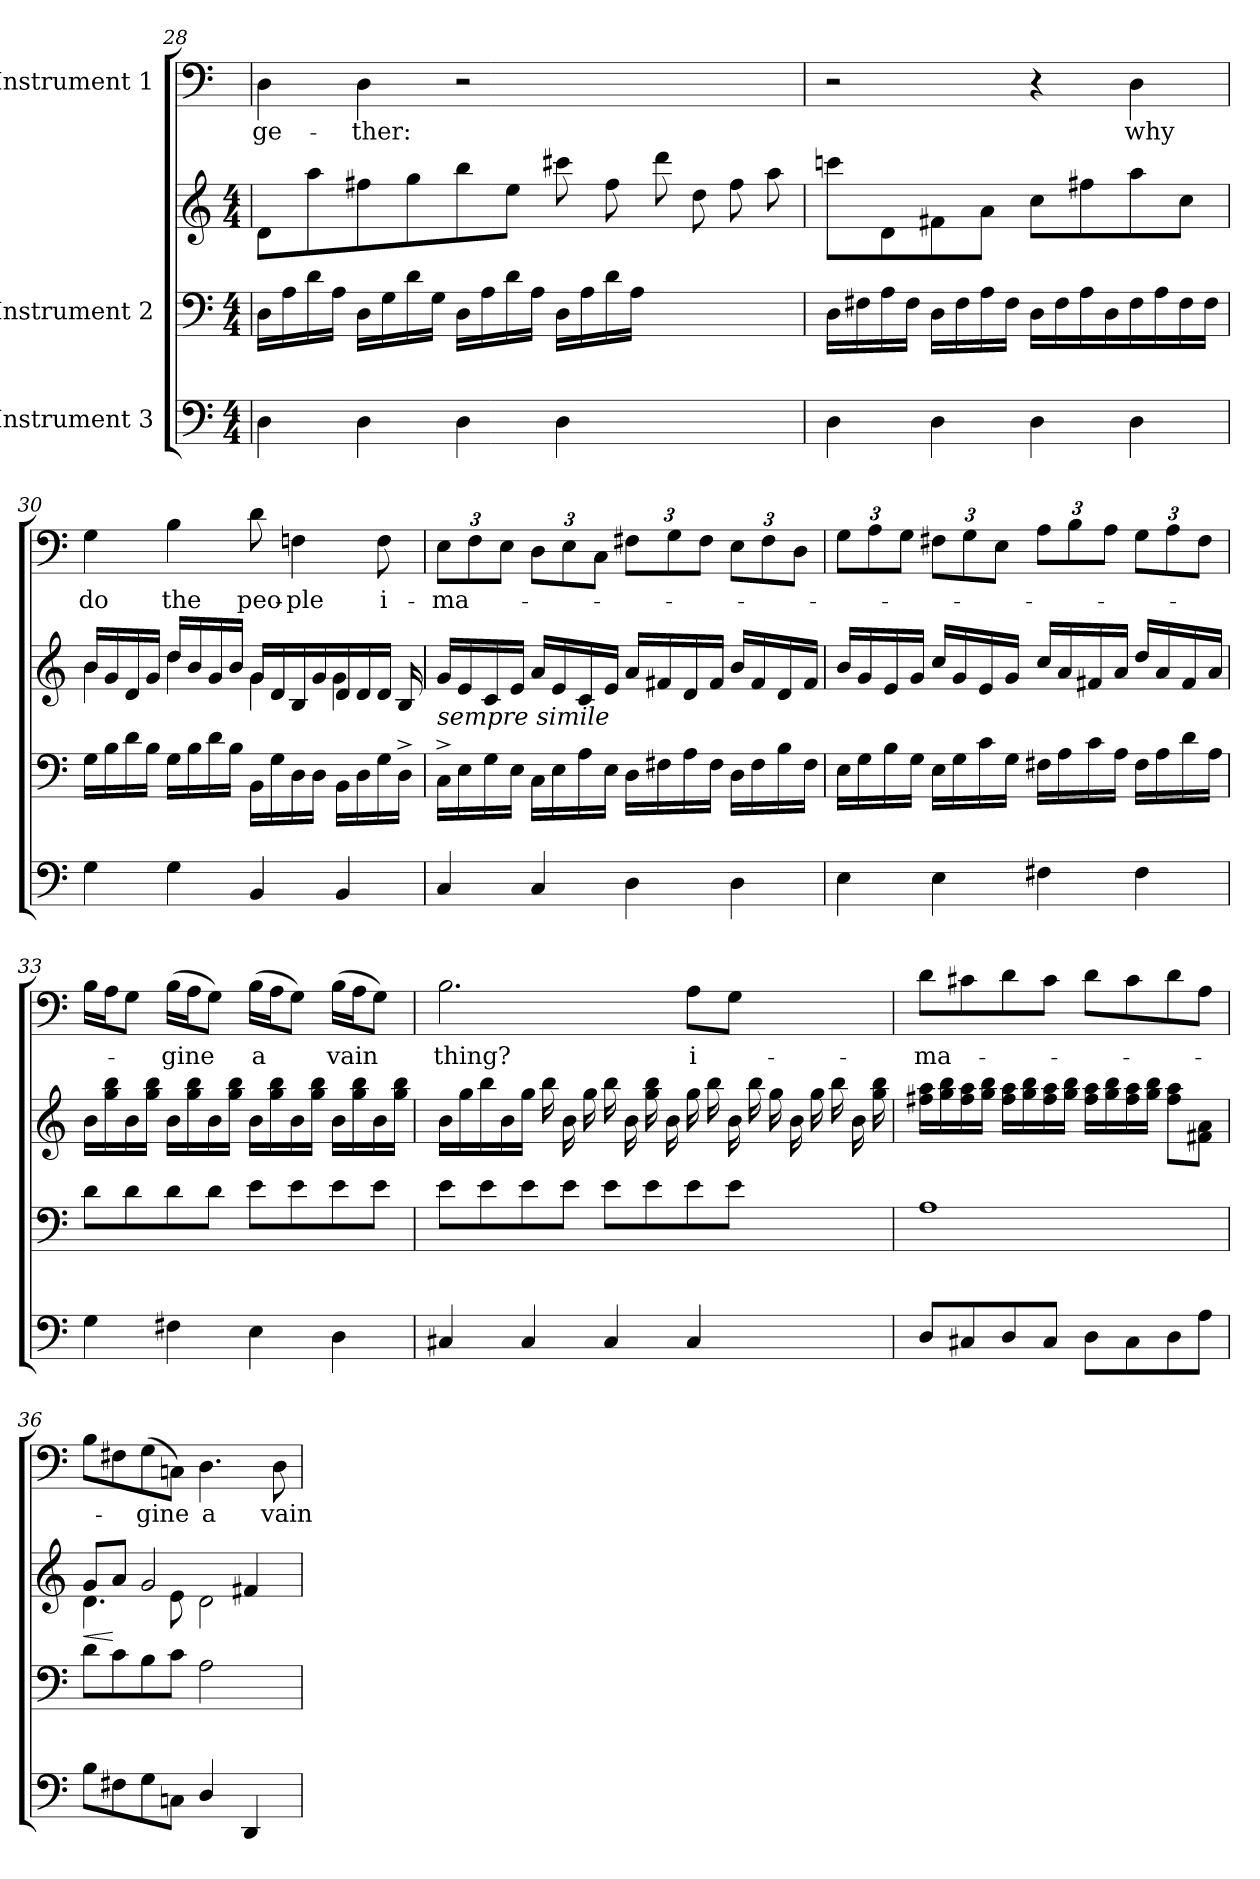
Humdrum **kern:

**kern	**kern	**kern	**dynam	**kern	**text
*part3	*part2	*part2	*part2	*part1	*part1
*staff4	*staff3	*staff2	*staff2/3	*staff1	*staff1
*I"Instrument 3	*I"Instrument 2	*	*	*I"Instrument 1	*
*clefF4	*clefF4	*clefG2	*	*clefF4	*
*M4/4	*M4/4	*M4/4	*	*	*
=28	=28	=28	=28!	=28!	=28!
!	!	!	!	!	!LO:LY:b:cj
4D\	16D\L	8d\L	.	4D\	-ge-
.	16A\	.	.	.	.
.	16d\	8aa\	.	.	.
.	16A\J	.	.	.	.
!	!	!	!	!	!LO:LY:b:cj
4D\	16D\L	8ff#X\	.	4D\	-ther:
.	16G\	.	.	.	.
.	16d\	8gg\	.	.	.
.	16G\J	.	.	.	.
4D\	16D\L	8bb\	.	2r	.
.	16A\	.	.	.	.
.	16d\	8ee\J	.	.	.
.	16A\J	.	.	.	.
4D\	16D\L	8ccc#X\L	.	.	.
.	16A\	.	.	.	.
.	16d\	8ff#\L	.	.	.
.	16A\J	.	.	.	.
2ryy	2ryy	8ddd\J	.	2ryy	.
.	.	8dd\L	.	.	.
.	.	8ff#\	.	.	.
.	.	8aa\J	.	.	.
!!LO:LB:g=z
=29	=29	=29	=29!	=29!	=29!
4D\	16D\L	8cccn\L	.	2r	.
.	16F#X\	.	.	.	.
.	16A\	8d\	.	.	.
.	16F#\J	.	.	.	.
4D\	16D\L	8f#X\	.	.	.
.	16F#\	.	.	.	.
.	16A\	8a\J	.	.	.
.	16F#\J	.	.	.	.
4D\	16D\L	8cc\L	.	4r	.
.	16F#\	.	.	.	.
.	16A\	8ff#X\	.	.	.
.	16D\L	.	.	.	.
!	!	!	!	!	!LO:LY:b:cj
4D\	16F#\J	8aa\	.	4D\	why
.	16A\	.	.	.	.
.	16F#\	8cc\J	.	.	.
.	16F#\J	.	.	.	.
=30	=30	=30	=30!	=30!	=30!
*	*	*^	*	*	*
!	!	!	!	!	!	!LO:LY:b:cj
4G\	16G\L	16b/L	4b\	.	4G\	do
.	16B\	16g/	.	.	.	.
.	16d\	16d/	.	.	.	.
.	16B\J	16g/J	.	.	.	.
!	!	!	!	!	!	!LO:LY:b:cj
4G\	16G\L	16dd/L	4dd\	.	4B\	the
.	16B\	16b/	.	.	.	.
.	16d\	16g/	.	.	.	.
.	16B\J	16b/J	.	.	.	.
!	!	!	!	!	!	!LO:LY:b
4BB/	16BB\L	16g/L	4g\	.	8d\	peo-
.	16G\	16d/	.	.	.	.
!	!	!	!	!	!	!LO:LY:b:rj
.	16D\	16B/	.	.	4Fn\	-ple
.	16D\J	16g/L	.	.	.	.
4BB/	16BB\L	16d/J	4g\	.	.	.
.	16D\	16d/	.	.	.	.
!	!	!	!	!	!	!LO:LY:b:cj
.	16G\	16d/J	.	.	8F\	i-
.	16D^>\J	16B/L	.	.	.	.
=31	=31	=31	=31	=31!	=31!	=31!
*	*^	*	*	*	*	*
!	!	!	!LO:TX:b:i:t=sempre simile	!	!	!	!
!	!	!	!	!	!	!	!LO:LY:b:cj
4C/	2ryy	16C^<\L	16g/L	2ryy	.	12E\L	-ma-
.	.	16E\	16e/	.	.	.	.
.	.	.	.	.	.	12F\	.
.	.	16G\	16c/	.	.	.	.
.	.	.	.	.	.	12E\J	.
.	.	16E\J	16e/J	.	.	.	.
4C/	.	16C\L	16a/L	.	.	12D\L	.
.	.	16E\	16e/	.	.	.	.
.	.	.	.	.	.	12E\	.
.	.	16A\	16c/	.	.	.	.
.	.	.	.	.	.	12C\J	.
.	.	16E\J	16e/J	.	.	.	.
*	*	*	*	*	*	*Xbrackettup	*
4D\	16D\L	4ryy	4ryy	16a/L	.	12F#X\L	.
.	16F#X\	.	.	16f#X/	.	.	.
.	.	.	.	.	.	12G\	.
.	16A\	.	.	16d/	.	.	.
.	.	.	.	.	.	12F#\J	.
.	16F#\J	.	.	16f#/J	.	.	.
*	*	*	*	*	*	*brackettup	*
4D\	4ryy	16D\L	16b/L	4ryy	.	12E\L	.
.	.	16F#\	16f#/	.	.	.	.
.	.	.	.	.	.	12F#\	.
.	.	16B\	16d/	.	.	.	.
.	.	.	.	.	.	12D\J	.
.	.	16F#\J	16f#/J	.	.	.	.
=32	=32	=32	=32	=32	=32!	=32!	=32!
4E\	4ryy	16E\L	16b/L	4ryy	.	12G\L	.
.	.	16G\	16g/	.	.	.	.
.	.	.	.	.	.	12A\	.
.	.	16B\	16e/	.	.	.	.
.	.	.	.	.	.	12G\J	.
.	.	16G\J	16g/J	.	.	.	.
4E\	16E\L	2ryy	2ryy	16cc/L	.	12F#X\L	.
.	16G\	.	.	16g/	.	.	.
.	.	.	.	.	.	12G\	.
.	16c\	.	.	16e/	.	.	.
.	.	.	.	.	.	12E\J	.
.	16G\J	.	.	16g/J	.	.	.
4F#X\	16F#X\L	.	.	16cc/L	.	12A\L	.
.	16A\	.	.	16a/	.	.	.
.	.	.	.	.	.	12B\	.
.	16c\	.	.	16f#X/	.	.	.
.	.	.	.	.	.	12A\J	.
.	16A\J	.	.	16a/J	.	.	.
4F#\	4ryy	16F#\L	16dd/L	4ryy	.	12G\L	.
.	.	16A\	16a/	.	.	.	.
.	.	.	.	.	.	12A>\	.
.	.	16d\	16f#/	.	.	.	.
.	.	.	.	.	.	12F#\J	.
.	.	16A\J	16a/J	.	.	.	.
*	*	*	*v	*v	*	*	*
!!LO:PB:g=z
=33	=33	=33	=33	=33!	=33!	=33!
*	*v	*v	*	*	*	*
4G\	8d\L	16b\L	.	16B\L	.
.	.	16gg\ 16bb\	.	16A\	.
.	8d\	16b\	.	8G\J	.
.	.	16bb\ 16gg\J	.	.	.
!	!	!	!	!	!LO:LY:b:cj
4F#X\	8d\	16b\L	.	(>16B\L	-gine
.	.	16bb\ 16gg\	.	16A\	.
.	8d\J	16b\	.	8G\J)	.
.	.	16bb\ 16gg\J	.	.	.
!	!	!	!	!	!LO:LY:b:cj
4E\	8e\L	16b\L	.	(>16B\L	a
.	.	16bb\ 16gg\	.	16A\	.
.	8e\	16b\	.	8G\J)	.
.	.	16bb\ 16gg\J	.	.	.
!	!	!	!	!	!LO:LY:b:cj
4D\	8e\	16b\L	.	(>16B\L	vain
.	.	16gg\ 16bb\	.	16A\	.
.	8e\J	16b\	.	8G\J)	.
.	.	16bb\ 16gg\J	.	.	.
=34	=34	=34	=34!	=34!	=34!
!	!	!	!	!	!LO:LY:b:cj
4C#X/	8e\L	16b\L	.	2.B\	thing?
.	.	16gg\	.	.	.
.	8e\	16bb\	.	.	.
.	.	16b\	.	.	.
4C#/	8e\	16gg\J	.	.	.
.	.	16bb\L	.	.	.
.	8e\J	16b\L	.	.	.
.	.	16gg\	.	.	.
4C#/	8e\L	16bb\	.	.	.
.	.	16b\	.	.	.
.	8e\	16bb\ 16gg\J	.	.	.
.	.	16b\L	.	.	.
!	!	!	!	!	!LO:LY:b:cj
4C#/	8e\	16gg\	.	8A\L	i-
.	.	16bb\	.	.	.
.	8e\J	16b\	.	8G\J	.
.	.	16bb\J	.	.	.
4.ryy	4.ryy	16gg\L	.	4.ryy	.
.	.	16b\L	.	.	.
.	.	16gg\	.	.	.
.	.	16bb\	.	.	.
.	.	16b\	.	.	.
.	.	16bb\ 16gg\J	.	.	.
=35	=35	=35	=35!	=35!	=35!
!	!	!	!	!	!LO:LY:b:cj
8D/L	1A	16ff#X\ 16aa\L	.	8d\L	-ma-
.	.	16gg\ 16bb\	.	.	.
8C#X/	.	16aa\ 16ff#\	.	8c#X\	.
.	.	16gg\ 16bb\J	.	.	.
8D/	.	16aa\ 16ff#\L	.	8d\	.
.	.	16bb\ 16gg\	.	.	.
8C#/J	.	16ff#\ 16aa\	.	8c#\J	.
.	.	16gg\ 16bb\J	.	.	.
8D\L	.	16ff#\ 16aa\L	.	8d\L	.
.	.	16bb\ 16gg\	.	.	.
8C#\	.	16ff#\ 16aa\	.	8c#\	.
.	.	16bb\ 16gg\J	.	.	.
8D\	.	8aa\ 8ff#\L	.	8d\	.
8A\J	.	8f#X\ 8a\J	.	8A\J	.
=36	=36	=36	=36!	=36!	=36!
*	*^	*	*	*	*
!	!	!	!	!LO:HP:b	!	!
*	*	*	*^	*	*	*
*	*	*	*	*^	*	*	*
!	!	!	!	!	!	!LO:HP:n=1:b	!	!
8B\L	8d\L	2ryy	8g/L	2ryy	4.d\	< <	8B\L	.
8F#X\	8c\	.	8a/J	.	.	[	8F#X\	.
!	!	!	!	!	!	!	!	!LO:LY:b:cj
8G\	8B\	.	2g/	.	.	.	(>8G\	-gine
8Cn\J	8c\J	.	.	.	8e\	[	8Cn\J)	.
!	!	!	!	!	!	!	!	!LO:LY:b:cj
4D/	2ryy	2A\	.	2d\	2ryy	.	4.D\	a
4DD/	.	.	4f#X/	.	.	.	.	.
!	!	!	!	!	!	!	!	!LO:LY:b:cj
.	.	.	.	.	.	.	8D\	vain
*	*v	*v	*	*	*	*	*	*
*	*	*v	*v	*v	*	*	*
=	=	=	=!	=!	=!
*-	*-	*-	*-	*-	*-
